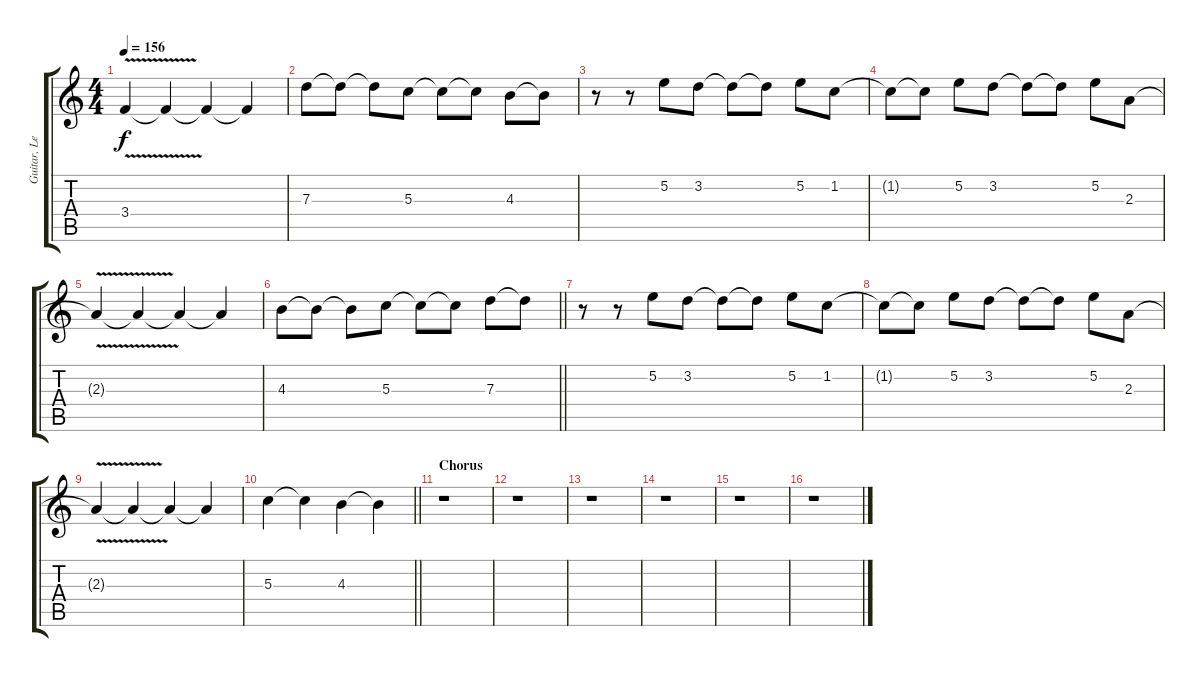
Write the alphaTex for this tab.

\track ("Guitar, Lead" "Guitar, Le") {instrument distortionguitar}
\staff {score tabs}
\tuning (E4 B3 G3 D3 A2 E2) {hide}
\ts (4 4)
\tempo 156
\clef g2
\ks c
3.4{v t}.4{dy f} 3.4{t}.4 3.4{t}.4 3.4{t}.4 |
7.3.8 7.3{t}.8 7.3{t}.8 5.3.8 5.3{t}.8 5.3{t}.8 4.3.8 4.3{t}.8 |
r.8 r.8 5.2.8 3.2.8 3.2{t}.8 3.2{t}.8 5.2.8 1.2.8 |
1.2{t}.8 1.2{t}.8 5.2.8 3.2.8 3.2{t}.8 3.2{t}.8 5.2.8 2.3.8 |
2.3{v t}.4 2.3{t}.4 2.3{t}.4 2.3{t}.4 |
\barLineRight lightlight
4.3.8 4.3{t}.8 4.3{t}.8 5.3.8 5.3{t}.8 5.3{t}.8 7.3.8 7.3{t}.8 |
r.8 r.8 5.2.8 3.2.8 3.2{t}.8 3.2{t}.8 5.2.8 1.2.8 |
1.2{t}.8 1.2{t}.8 5.2.8 3.2.8 3.2{t}.8 3.2{t}.8 5.2.8 2.3.8 |
2.3{v t}.4 2.3{t}.4 2.3{t}.4 2.3{t}.4 |
\barLineRight lightlight
5.3.4 5.3{t}.4 4.3.4 4.3{t}.4 |
\section ("" "Chorus")
r.1 |
r.1 |
r.1 |
r.1 |
r.1 |
r.1
